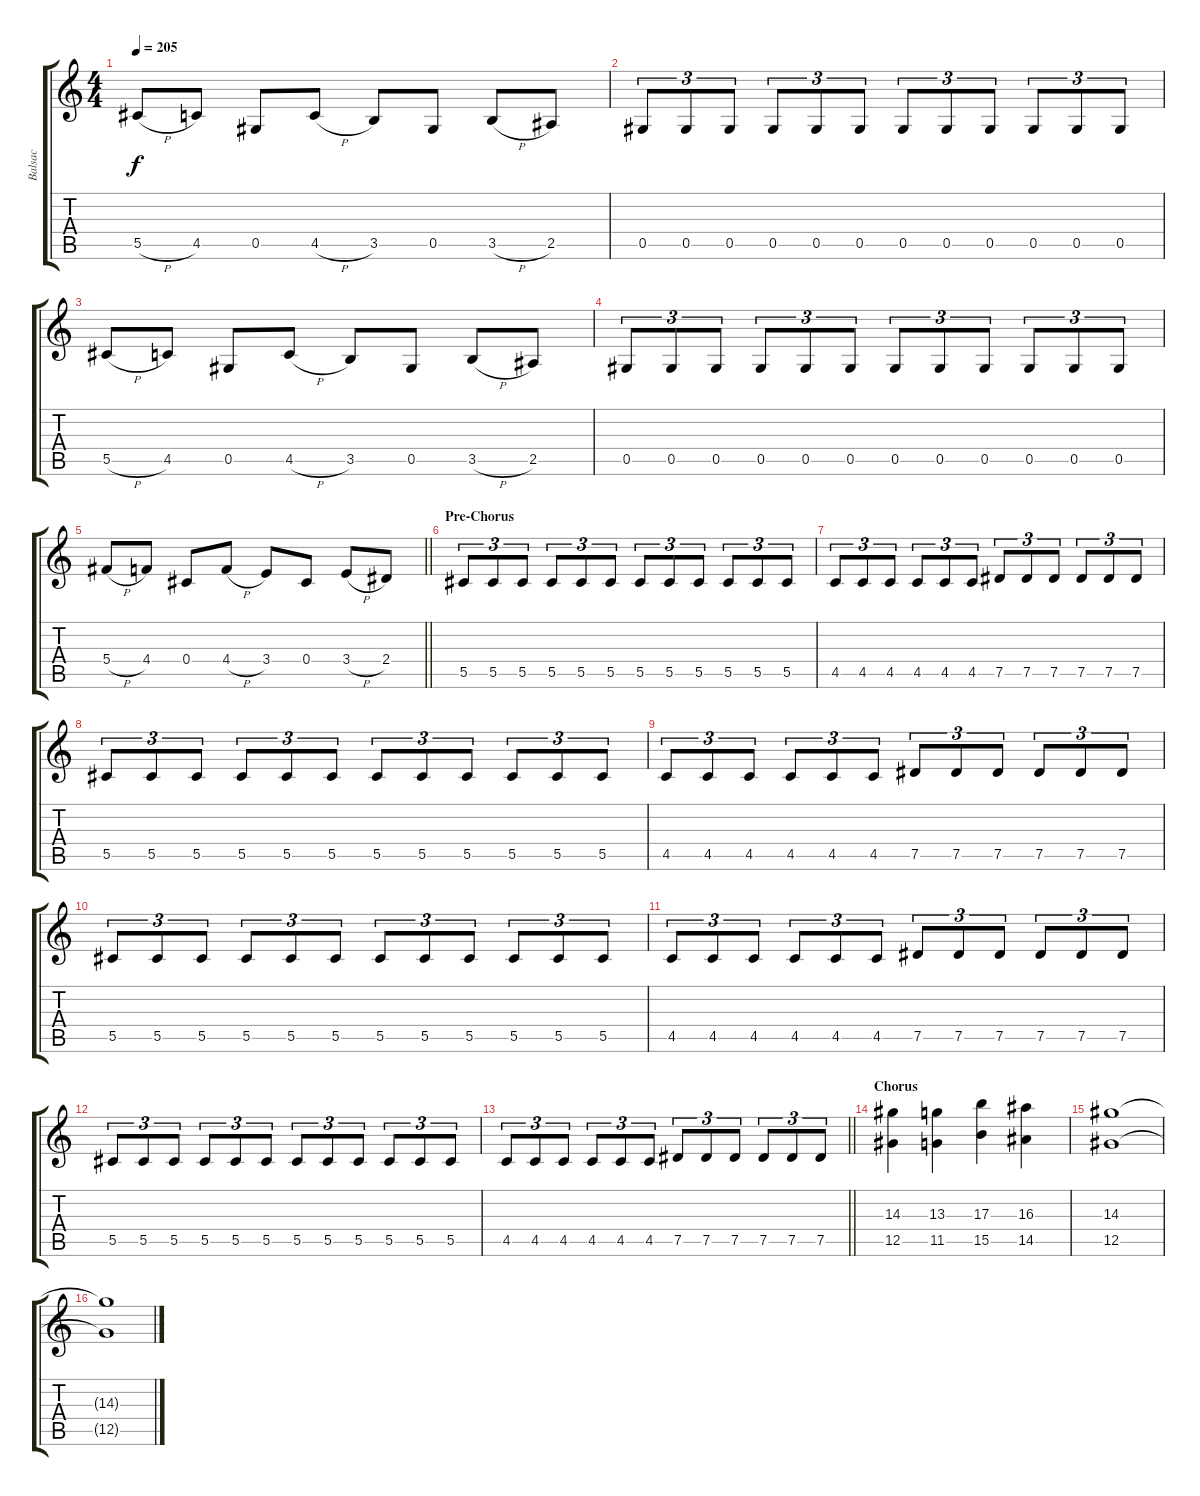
\track ("Balsac" "Balsac") {instrument overdrivenguitar}
\staff {score tabs}
\tuning (Eb4 Bb3 Gb3 Db3 Ab2 Eb2) {hide}
\ts (4 4)
\tempo 205
\clef g2
\ks c
5.5{h}.8{dy f} 4.5.8 0.5.8 4.5{h}.8 3.5.8 0.5.8 3.5{h}.8 2.5.8 |
0.5.8{tu (3 2)} 0.5.8{tu (3 2)} 0.5.8{tu (3 2)} 0.5.8{tu (3 2)} 0.5.8{tu (3 2)} 0.5.8{tu (3 2)} 0.5.8{tu (3 2)} 0.5.8{tu (3 2)} 0.5.8{tu (3 2)} 0.5.8{tu (3 2)} 0.5.8{tu (3 2)} 0.5.8{tu (3 2)} |
5.5{h}.8 4.5.8 0.5.8 4.5{h}.8 3.5.8 0.5.8 3.5{h}.8 2.5.8 |
0.5.8{tu (3 2)} 0.5.8{tu (3 2)} 0.5.8{tu (3 2)} 0.5.8{tu (3 2)} 0.5.8{tu (3 2)} 0.5.8{tu (3 2)} 0.5.8{tu (3 2)} 0.5.8{tu (3 2)} 0.5.8{tu (3 2)} 0.5.8{tu (3 2)} 0.5.8{tu (3 2)} 0.5.8{tu (3 2)} |
\barLineRight lightlight
5.4{h}.8 4.4.8 0.4.8 4.4{h}.8 3.4.8 0.4.8 3.4{h}.8 2.4.8 |
\section ("" "Pre-Chorus")
5.5.8{tu (3 2)} 5.5.8{tu (3 2)} 5.5.8{tu (3 2)} 5.5.8{tu (3 2)} 5.5.8{tu (3 2)} 5.5.8{tu (3 2)} 5.5.8{tu (3 2)} 5.5.8{tu (3 2)} 5.5.8{tu (3 2)} 5.5.8{tu (3 2)} 5.5.8{tu (3 2)} 5.5.8{tu (3 2)} |
4.5.8{tu (3 2)} 4.5.8{tu (3 2)} 4.5.8{tu (3 2)} 4.5.8{tu (3 2)} 4.5.8{tu (3 2)} 4.5.8{tu (3 2)} 7.5.8{tu (3 2)} 7.5.8{tu (3 2)} 7.5.8{tu (3 2)} 7.5.8{tu (3 2)} 7.5.8{tu (3 2)} 7.5.8{tu (3 2)} |
5.5.8{tu (3 2)} 5.5.8{tu (3 2)} 5.5.8{tu (3 2)} 5.5.8{tu (3 2)} 5.5.8{tu (3 2)} 5.5.8{tu (3 2)} 5.5.8{tu (3 2)} 5.5.8{tu (3 2)} 5.5.8{tu (3 2)} 5.5.8{tu (3 2)} 5.5.8{tu (3 2)} 5.5.8{tu (3 2)} |
4.5.8{tu (3 2)} 4.5.8{tu (3 2)} 4.5.8{tu (3 2)} 4.5.8{tu (3 2)} 4.5.8{tu (3 2)} 4.5.8{tu (3 2)} 7.5.8{tu (3 2)} 7.5.8{tu (3 2)} 7.5.8{tu (3 2)} 7.5.8{tu (3 2)} 7.5.8{tu (3 2)} 7.5.8{tu (3 2)} |
5.5.8{tu (3 2)} 5.5.8{tu (3 2)} 5.5.8{tu (3 2)} 5.5.8{tu (3 2)} 5.5.8{tu (3 2)} 5.5.8{tu (3 2)} 5.5.8{tu (3 2)} 5.5.8{tu (3 2)} 5.5.8{tu (3 2)} 5.5.8{tu (3 2)} 5.5.8{tu (3 2)} 5.5.8{tu (3 2)} |
4.5.8{tu (3 2)} 4.5.8{tu (3 2)} 4.5.8{tu (3 2)} 4.5.8{tu (3 2)} 4.5.8{tu (3 2)} 4.5.8{tu (3 2)} 7.5.8{tu (3 2)} 7.5.8{tu (3 2)} 7.5.8{tu (3 2)} 7.5.8{tu (3 2)} 7.5.8{tu (3 2)} 7.5.8{tu (3 2)} |
5.5.8{tu (3 2)} 5.5.8{tu (3 2)} 5.5.8{tu (3 2)} 5.5.8{tu (3 2)} 5.5.8{tu (3 2)} 5.5.8{tu (3 2)} 5.5.8{tu (3 2)} 5.5.8{tu (3 2)} 5.5.8{tu (3 2)} 5.5.8{tu (3 2)} 5.5.8{tu (3 2)} 5.5.8{tu (3 2)} |
\barLineRight lightlight
4.5.8{tu (3 2)} 4.5.8{tu (3 2)} 4.5.8{tu (3 2)} 4.5.8{tu (3 2)} 4.5.8{tu (3 2)} 4.5.8{tu (3 2)} 7.5.8{tu (3 2)} 7.5.8{tu (3 2)} 7.5.8{tu (3 2)} 7.5.8{tu (3 2)} 7.5.8{tu (3 2)} 7.5.8{tu (3 2)} |
\section ("" "Chorus")
(14.3 12.5).4 (13.3 11.5).4 (17.3 15.5).4 (16.3 14.5).4 |
(14.3 12.5).1 |
(14.3{t} 12.5{t}).1
